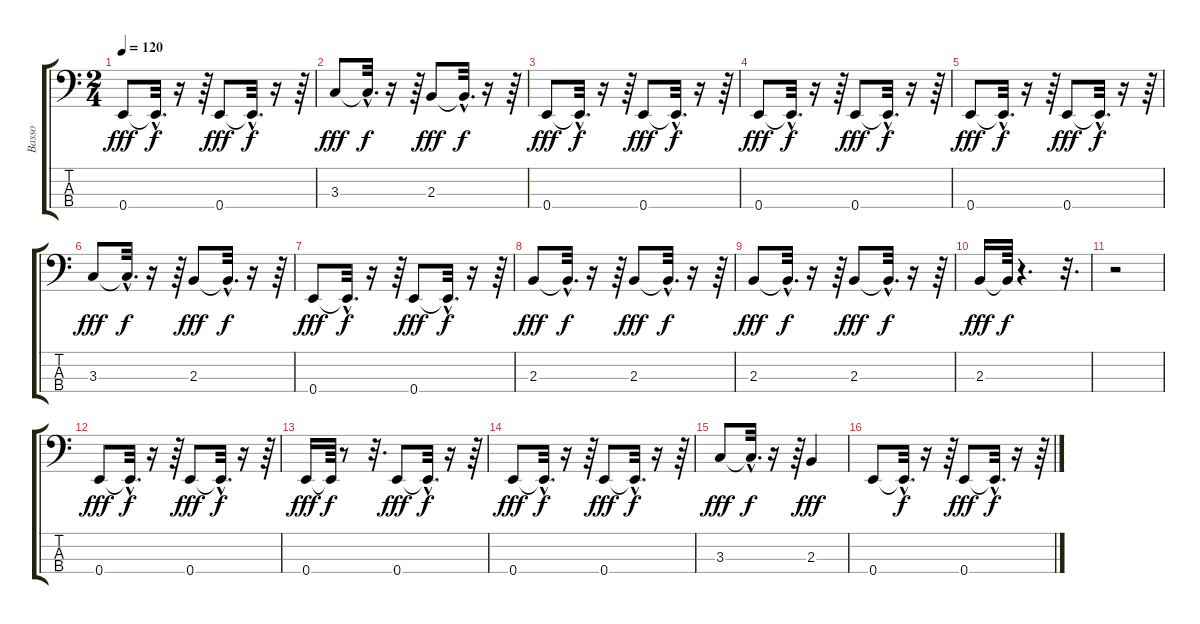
\track ("Basso" "Basso") {instrument electricbasspick}
\staff {score tabs}
\tuning (G2 D2 A1 E1) {hide}
\ts (2 4)
\tempo 120
\clef f4
\ks c
0.4.8{dy fff} 0.4{hac t}.32{d dy f} r.16 r.64 0.4.8{dy fff} 0.4{hac t}.32{d dy f} r.16 r.64 |
3.3.8{dy fff} 3.3{hac t}.32{d dy f} r.16 r.64 2.3.8{dy fff} 2.3{hac t}.32{d dy f} r.16 r.64 |
0.4.8{dy fff} 0.4{hac t}.32{d dy f} r.16 r.64 0.4.8{dy fff} 0.4{hac t}.32{d dy f} r.16 r.64 |
0.4.8{dy fff} 0.4{hac t}.32{d dy f} r.16 r.64 0.4.8{dy fff} 0.4{hac t}.32{d dy f} r.16 r.64 |
0.4.8{dy fff} 0.4{hac t}.32{d dy f} r.16 r.64 0.4.8{dy fff} 0.4{hac t}.32{d dy f} r.16 r.64 |
3.3.8{dy fff} 3.3{hac t}.32{d dy f} r.16 r.64 2.3.8{dy fff} 2.3{hac t}.32{d dy f} r.16 r.64 |
0.4.8{dy fff} 0.4{hac t}.32{d dy f} r.16 r.64 0.4.8{dy fff} 0.4{hac t}.32{d dy f} r.16 r.64 |
2.3.8{dy fff} 2.3{hac t}.32{d dy f} r.16 r.64 2.3.8{dy fff} 2.3{hac t}.32{d dy f} r.16 r.64 |
2.3.8{dy fff} 2.3{hac t}.32{d dy f} r.16 r.64 2.3.8{dy fff} 2.3{hac t}.32{d dy f} r.16 r.64 |
2.3.16{dy fff} 2.3{t}.64{dy f} r.4{d} r.32{d} |
r.2 |
0.4.8{dy fff} 0.4{hac t}.32{d dy f} r.16 r.64 0.4.8{dy fff} 0.4{hac t}.32{d dy f} r.16 r.64 |
0.4.16{dy fff} 0.4{t}.64{dy f} r.8 r.32{d} 0.4.8{dy fff} 0.4{hac t}.32{d dy f} r.16 r.64 |
0.4.8{dy fff} 0.4{hac t}.32{d dy f} r.16 r.64 0.4.8{dy fff} 0.4{hac t}.32{d dy f} r.16 r.64 |
3.3.8{dy fff} 3.3{hac t}.32{d dy f} r.16 r.64 2.3.4{dy fff} |
0.4.8 0.4{hac t}.32{d dy f} r.16 r.64 0.4.8{dy fff} 0.4{hac t}.32{d dy f} r.16 r.64
